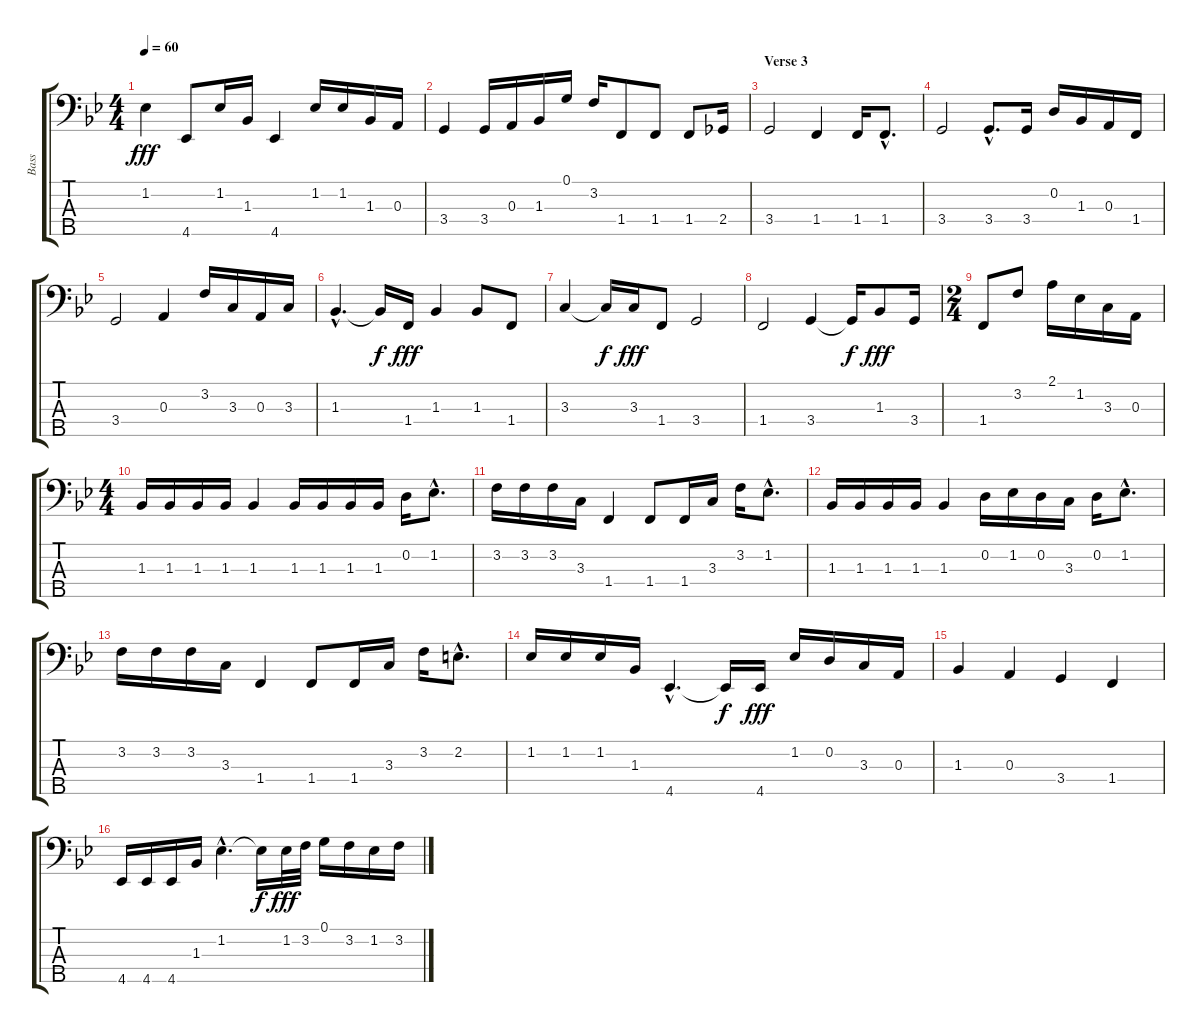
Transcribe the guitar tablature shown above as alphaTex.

\track ("Bass" "Bass") {instrument electricbassfinger}
\staff {score tabs}
\tuning (G2 D2 A1 E1 B0) {hide}
\ts (4 4)
\tempo 60
\clef f4
\ks gminor
1.2.4{dy fff} 4.5.8 1.2.16 1.3.16 4.5.4 1.2.16 1.2.16 1.3.16 0.3.16 |
3.4.4 3.4.16 0.3.16 1.3.16 0.1.16 3.2.16 1.4.8 1.4.8 1.4.8 2.4.16 |
\section ("" "Verse 3")
3.4.2 1.4.4 1.4.16 1.4{hac}.8{d} |
3.4.2 3.4{hac}.8{d} 3.4.16 0.2.16 1.3.16 0.3.16 1.4.16 |
3.4.2 0.3.4 3.2.16 3.3.16 0.3.16 3.3.16 |
1.3{hac}.4{d} 1.3{t}.16{dy f} 1.4.16{dy fff} 1.3.4 1.3.8 1.4.8 |
3.3.4 3.3{t}.16{dy f} 3.3.16{dy fff} 1.4.8 3.4.2 |
1.4.2 3.4.4 3.4{t}.16{dy f} 1.3.8{dy fff} 3.4.16 |
\ts (2 4)
1.4.8 3.2.8 2.1.16 1.2.16 3.3.16 0.3.16 |
\ts (4 4)
1.3.16 1.3.16 1.3.16 1.3.16 1.3.4 1.3.16 1.3.16 1.3.16 1.3.16 0.2.16 1.2{hac}.8{d} |
3.2.16 3.2.16 3.2.16 3.3.16 1.4.4 1.4.8 1.4.16 3.3.16 3.2.16 1.2{hac}.8{d} |
1.3.16 1.3.16 1.3.16 1.3.16 1.3.4 0.2.16 1.2.16 0.2.16 3.3.16 0.2.16 1.2{hac}.8{d} |
3.2.16 3.2.16 3.2.16 3.3.16 1.4.4 1.4.8 1.4.16 3.3.16 3.2.16 2.2{hac}.8{d} |
1.2.16 1.2.16 1.2.16 1.3.16 4.5{hac}.4{d} 4.5{t}.16{dy f} 4.5.16{dy fff} 1.2.16 0.2.16 3.3.16 0.3.16 |
1.3.4 0.3.4 3.4.4 1.4.4 |
4.5.16 4.5.16 4.5.16 1.3.16 1.2{hac}.4{d} 1.2{t}.16{dy f} 1.2.32{dy fff} 3.2.32 0.1.16 3.2.16 1.2.16 3.2.16
